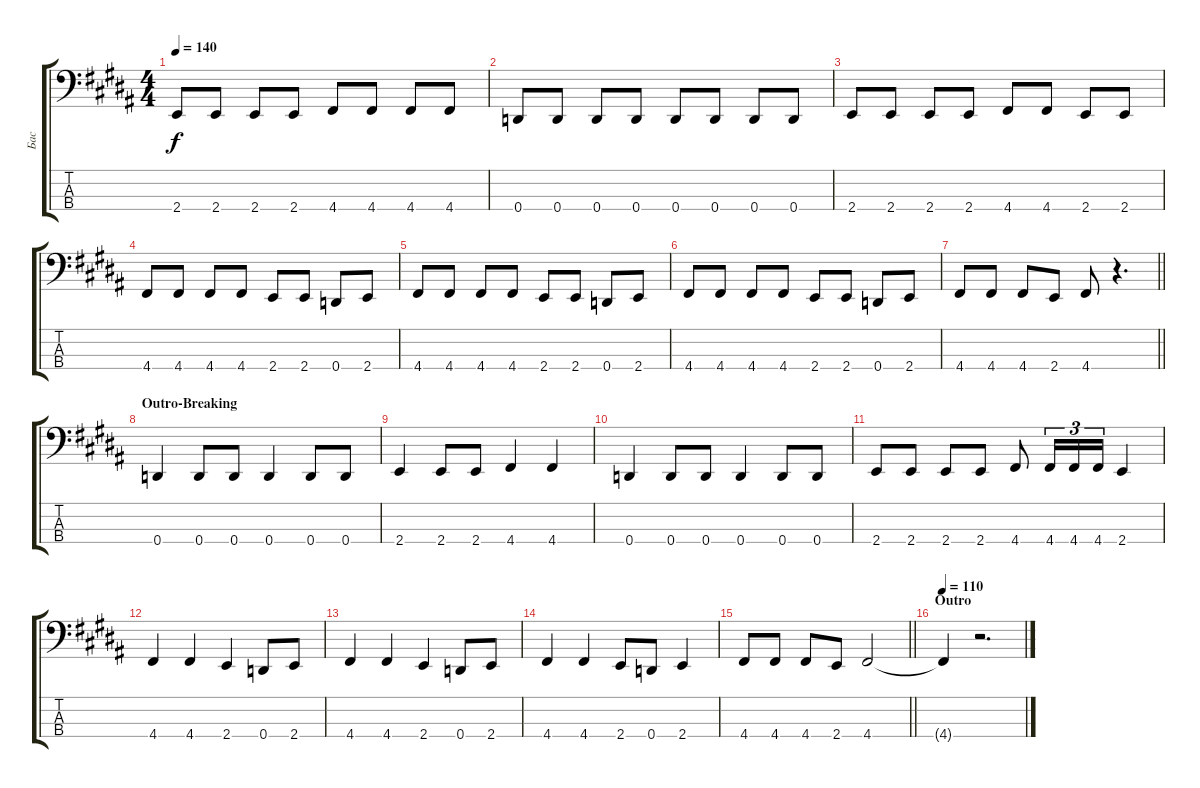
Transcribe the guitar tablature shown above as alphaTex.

\track ("Бас" "Бас") {instrument electricbassfinger}
\staff {score tabs}
\tuning (F2 C2 G1 D1) {hide}
\ts (4 4)
\tempo 140
\clef f4
\ks g#minor
2.4.8{dy f} 2.4.8 2.4.8 2.4.8 4.4.8 4.4.8 4.4.8 4.4.8 |
0.4.8 0.4.8 0.4.8 0.4.8 0.4.8 0.4.8 0.4.8 0.4.8 |
2.4.8 2.4.8 2.4.8 2.4.8 4.4.8 4.4.8 2.4.8 2.4.8 |
4.4.8 4.4.8 4.4.8 4.4.8 2.4.8 2.4.8 0.4.8 2.4.8 |
4.4.8 4.4.8 4.4.8 4.4.8 2.4.8 2.4.8 0.4.8 2.4.8 |
4.4.8 4.4.8 4.4.8 4.4.8 2.4.8 2.4.8 0.4.8 2.4.8 |
\barLineRight lightlight
4.4.8 4.4.8 4.4.8 2.4.8 4.4.8 r.4{d} |
\section ("" "Outro-Breaking")
0.4.4 0.4.8 0.4.8 0.4.4 0.4.8 0.4.8 |
2.4.4 2.4.8 2.4.8 4.4.4 4.4.4 |
0.4.4 0.4.8 0.4.8 0.4.4 0.4.8 0.4.8 |
2.4.8 2.4.8 2.4.8 2.4.8 4.4.8 4.4.16{tu (3 2)} 4.4.16{tu (3 2)} 4.4.16{tu (3 2)} 2.4.4 |
4.4.4 4.4.4 2.4.4 0.4.8 2.4.8 |
4.4.4 4.4.4 2.4.4 0.4.8 2.4.8 |
4.4.4 4.4.4 2.4.8 0.4.8 2.4.4 |
\barLineRight lightlight
4.4.8 4.4.8 4.4.8 2.4.8 4.4.2 |
\section ("" "Outro")
\tempo 110
4.4{t}.4 r.2{d}
